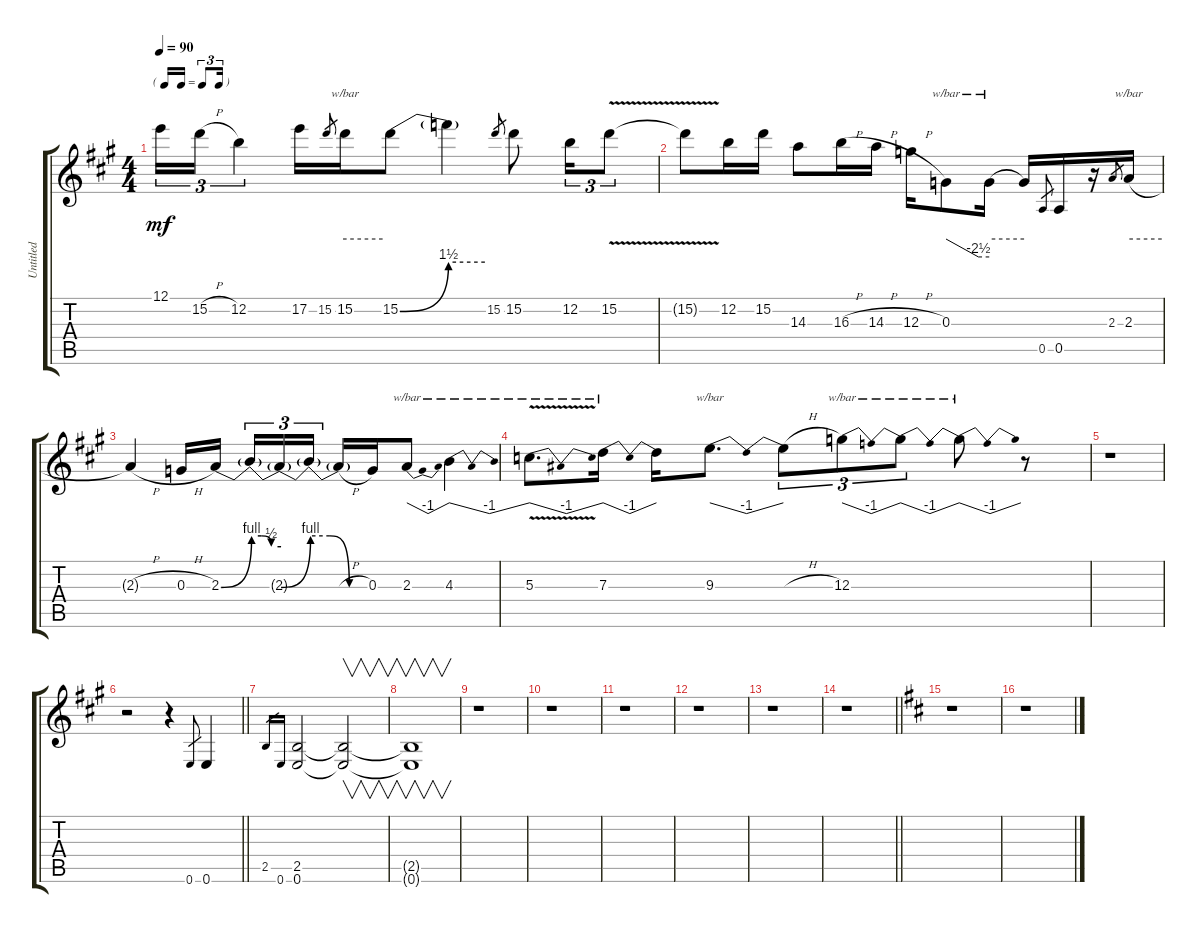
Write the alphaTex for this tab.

\track ("Untitled" "Untitled") {instrument distortionguitar}
\staff {score tabs}
\tuning (E4 B3 G3 D3 A2 E2) {hide}
\ts (4 4)
\tf triplet16th
\tempo 90
\clef g2
\ks a
12.1.16{tu (3 2) dy mf} 15.2{h}.16{tu (3 2)} 12.2.4{tu (3 2)} 17.2.16 15.2.8{gr} 15.2.16{tbe (hold default 0 0 60 0)} 15.2{be (bend 0 0 60 6)}.8 15.2{be (hold 0 6 60 6) t}.4 15.2.8{gr} 15.2.8 12.2.16{tu (3 2)} 15.2{v}.8{tu (3 2)} |
15.2{v t}.8 12.2.16 15.2.16 14.3.8 16.3{h}.16 14.3{h}.16 12.3{h}.16 0.3.8{tbe (custom default 0 0 45 -10 60 -10)} 0.3{t}.16{tbe (hold default 0 0 60 0)} 0.3{t}.16 0.5.8{gr} 0.5.16 r.16 2.3.8{gr} 2.3.16{tbe (hold default 0 0 60 0)} |
2.3{h t}.4 0.3{h}.16 2.3{be (bend 0 0 60 4)}.16{beam splitsecondary} 2.3{be (custom 0 4 20 4 40 2 60 2) t}.16{tu (3 2)} 2.3{be (bend 0 0 60 4) t}.16{tu (3 2)} 2.3{be (custom 0 4 20 4 40 0 60 0) t}.16{tu (3 2)} 2.3{h t}.16 0.3.16 2.3.8{tbe (dip default 0 0 30 -4 60 0)} 4.3.4{tbe (dip default 0 0 30 -4 60 0)} |
5.3{v}.8{d tbe (dip default 0 0 30 -4 60 0)} 7.3.16{tbe (dip default 0 0 30 -4 60 0)} 7.3{t}.16 9.3.8{d tbe (dip default 0 0 30 -4 60 0)} 9.3{h t}.8{tu (3 2)} 12.3.8{tu (3 2) tbe (dip default 0 0 30 -4 60 0)} 12.3{t}.8{tu (3 2) tbe (dip default 0 0 30 -4 60 0)} 12.3{t}.8{tbe (dip default 0 0 30 -4 60 0)} r.8 |
r.1 |
\barLineRight lightlight
r.2 r.4 0.6.8{gr} 0.6.4 |
2.5.16{gr} 0.6.16{gr} (2.5 0.6).2 (2.5{t} 0.6{t}).2{v} |
(2.5{t} 0.6{t}).1{v} |
r.1 |
r.1 |
r.1 |
r.1 |
r.1 |
\barLineRight lightlight
r.1 |
\ks d
r.1 |
r.1
